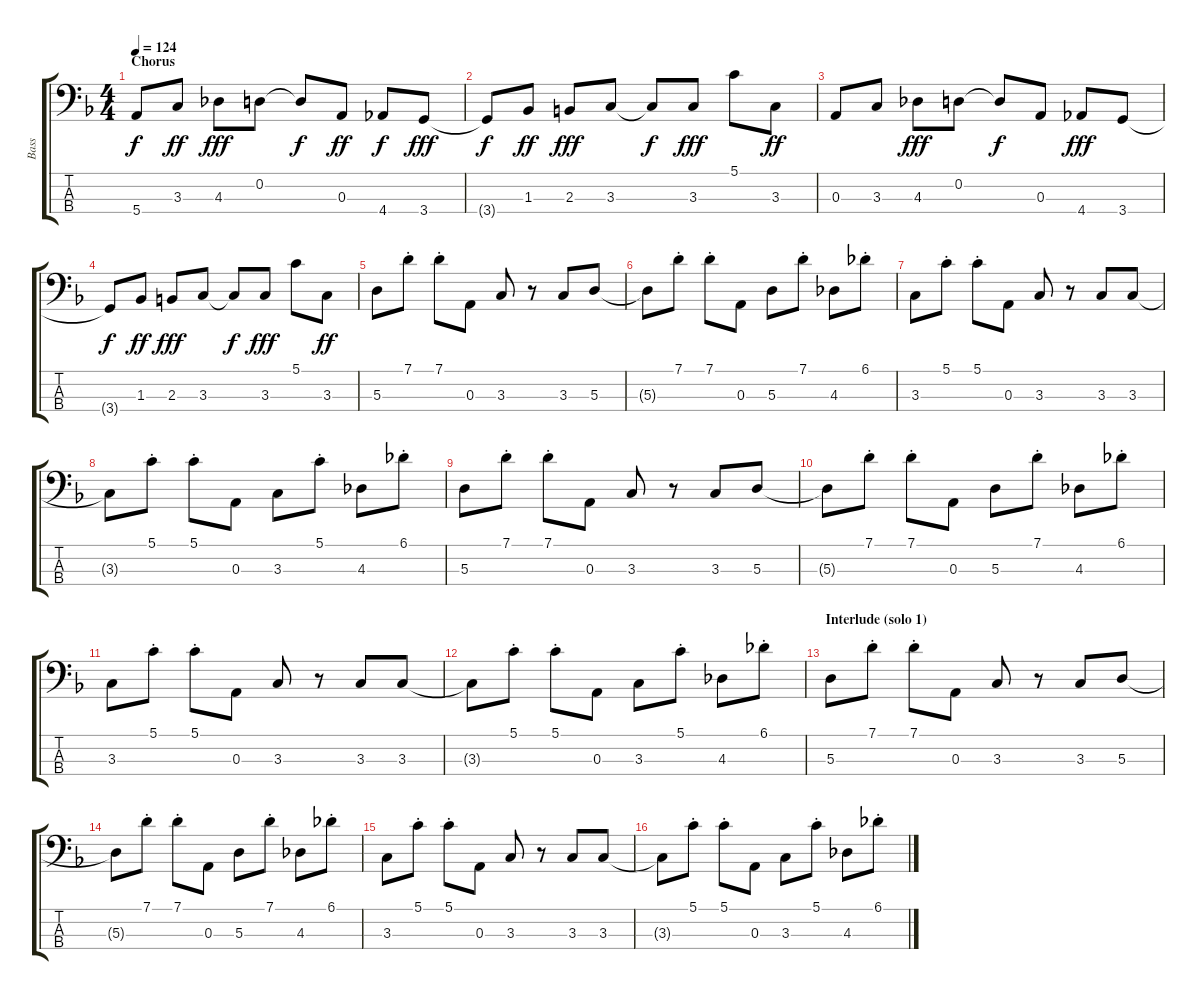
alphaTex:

\track ("Bass" "Bass") {instrument electricbasspick}
\staff {score tabs}
\tuning (G2 D2 A1 E1) {hide}
\ts (4 4)
\section ("" "Chorus")
\tempo 124
\clef f4
\ks f
5.4.8{dy f} 3.3.8{dy ff} 4.3.8{dy fff} 0.2.8 0.2{t}.8{dy f} 0.3.8{dy ff} 4.4.8{dy f} 3.4.8{dy fff} |
3.4{t}.8{dy f} 1.3.8{dy ff} 2.3.8{dy fff} 3.3.8 3.3{t}.8{dy f} 3.3.8{dy fff} 5.1.8 3.3.8{dy ff} |
0.3.8 3.3.8 4.3.8{dy fff} 0.2.8 0.2{t}.8{dy f} 0.3.8 4.4.8{dy fff} 3.4.8 |
3.4{t}.8{dy f} 1.3.8{dy ff} 2.3.8{dy fff} 3.3.8 3.3{t}.8{dy f} 3.3.8{dy fff} 5.1.8 3.3.8{dy ff} |
5.3.8 7.1{st}.8 7.1{st}.8 0.3.8 3.3.8 r.8 3.3.8 5.3.8 |
5.3{t}.8 7.1{st}.8 7.1{st}.8 0.3.8 5.3.8 7.1{st}.8 4.3.8 6.1{st}.8 |
3.3.8 5.1{st}.8 5.1{st}.8 0.3.8 3.3.8 r.8 3.3.8 3.3.8 |
3.3{t}.8 5.1{st}.8 5.1{st}.8 0.3.8 3.3.8 5.1{st}.8 4.3.8 6.1{st}.8 |
5.3.8 7.1{st}.8 7.1{st}.8 0.3.8 3.3.8 r.8 3.3.8 5.3.8 |
5.3{t}.8 7.1{st}.8 7.1{st}.8 0.3.8 5.3.8 7.1{st}.8 4.3.8 6.1{st}.8 |
3.3.8 5.1{st}.8 5.1{st}.8 0.3.8 3.3.8 r.8 3.3.8 3.3.8 |
3.3{t}.8 5.1{st}.8 5.1{st}.8 0.3.8 3.3.8 5.1{st}.8 4.3.8 6.1{st}.8 |
\section ("" "Interlude (solo 1)")
5.3.8 7.1{st}.8 7.1{st}.8 0.3.8 3.3.8 r.8 3.3.8 5.3.8 |
5.3{t}.8 7.1{st}.8 7.1{st}.8 0.3.8 5.3.8 7.1{st}.8 4.3.8 6.1{st}.8 |
3.3.8 5.1{st}.8 5.1{st}.8 0.3.8 3.3.8 r.8 3.3.8 3.3.8 |
3.3{t}.8 5.1{st}.8 5.1{st}.8 0.3.8 3.3.8 5.1{st}.8 4.3.8 6.1{st}.8
